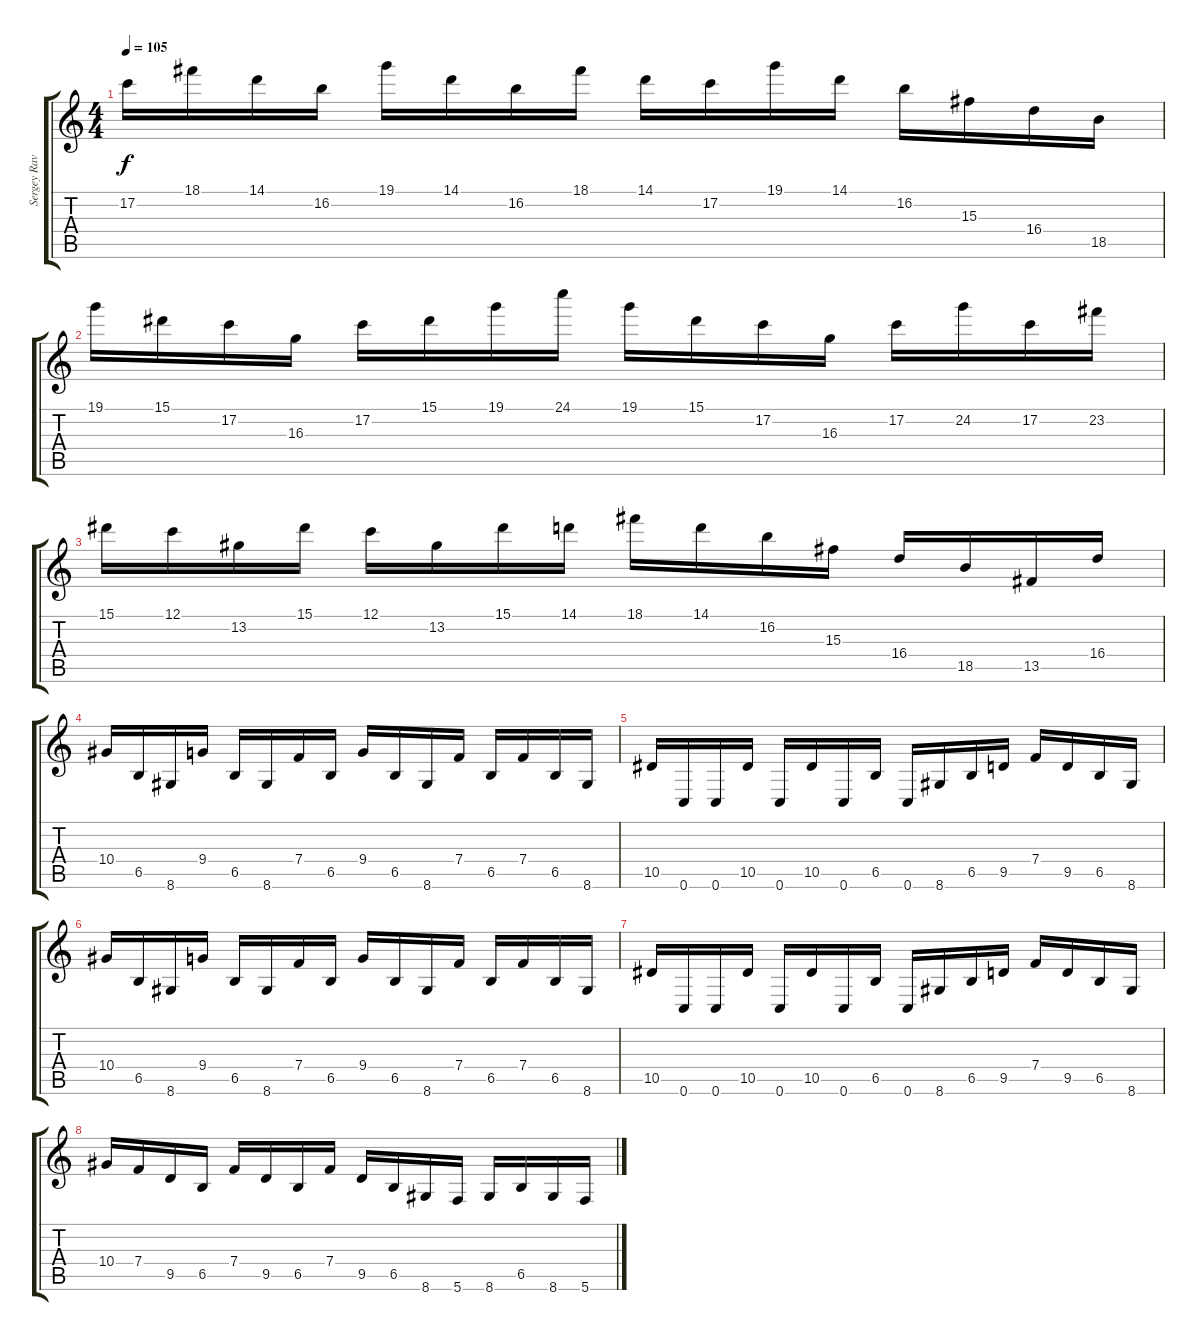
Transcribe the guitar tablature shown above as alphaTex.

\track ("Sergey Ravinskiy" "Sergey Rav") {instrument distortionguitar}
\staff {score tabs}
\tuning (C4 G3 Eb3 Bb2 F2 C2) {hide}
\ts (4 4)
\tempo 105
\clef g2
\ks c
17.2.16{dy f} 18.1.16 14.1.16 16.2.16 19.1.16 14.1.16 16.2.16 18.1.16 14.1.16 17.2.16 19.1.16 14.1.16 16.2.16 15.3.16 16.4.16 18.5.16 |
19.1.16 15.1.16 17.2.16 16.3.16 17.2.16 15.1.16 19.1.16 24.1.16 19.1.16 15.1.16 17.2.16 16.3.16 17.2.16 24.2.16 17.2.16 23.2.16 |
15.1.16 12.1.16 13.2.16 15.1.16 12.1.16 13.2.16 15.1.16 14.1.16 18.1.16 14.1.16 16.2.16 15.3.16 16.4.16 18.5.16 13.5.16 16.4.16 |
10.4.16 6.5.16 8.6.16 9.4.16 6.5.16 8.6.16 7.4.16 6.5.16 9.4.16 6.5.16 8.6.16 7.4.16 6.5.16 7.4.16 6.5.16 8.6.16 |
10.5.16 0.6.16 0.6.16 10.5.16 0.6.16 10.5.16 0.6.16 6.5.16 0.6.16 8.6.16 6.5.16 9.5.16 7.4.16 9.5.16 6.5.16 8.6.16 |
10.4.16 6.5.16 8.6.16 9.4.16 6.5.16 8.6.16 7.4.16 6.5.16 9.4.16 6.5.16 8.6.16 7.4.16 6.5.16 7.4.16 6.5.16 8.6.16 |
10.5.16 0.6.16 0.6.16 10.5.16 0.6.16 10.5.16 0.6.16 6.5.16 0.6.16 8.6.16 6.5.16 9.5.16 7.4.16 9.5.16 6.5.16 8.6.16 |
10.4.16 7.4.16 9.5.16 6.5.16 7.4.16 9.5.16 6.5.16 7.4.16 9.5.16 6.5.16 8.6.16 5.6.16 8.6.16 6.5.16 8.6.16 5.6.16
